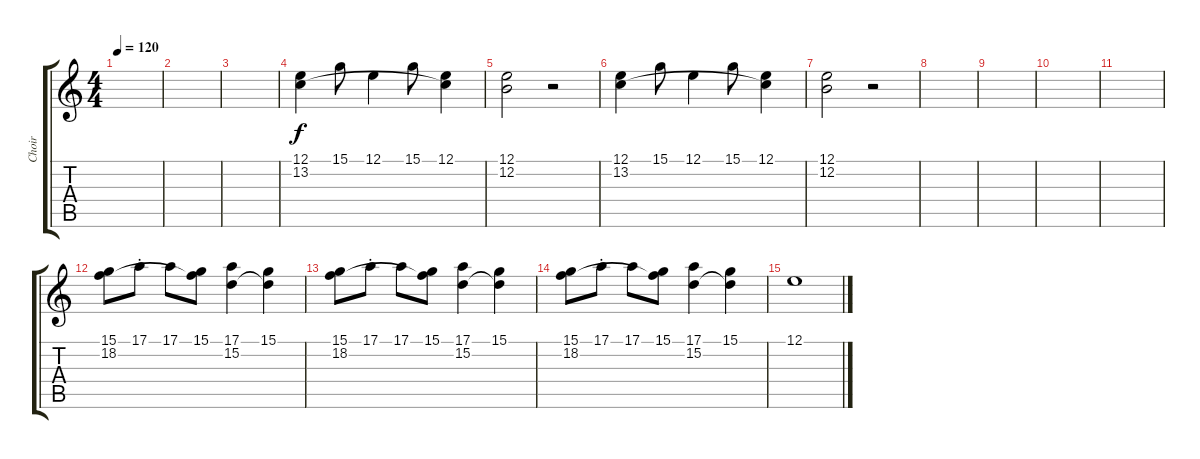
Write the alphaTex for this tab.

\track ("Choir" "Choir") {instrument choiraahs}
\staff {score tabs}
\tuning (E4 B3 G3 D3 A2 E2) {hide}
\ts (4 4)
\tempo 120
\clef g2
\ks c
|
|
|
(12.1 13.2).4{balance 16} 15.1.8 12.1.4 15.1.8 (12.1 13.2{t}).4 |
(12.1 12.2).2 r.2 |
(12.1 13.2).4{balance 0} 15.1.8 12.1.4 15.1.8 (12.1 13.2{t}).4 |
(12.1 12.2).2 r.2 |
|
|
|
|
(15.1 18.2).8{balance 8} 17.1{st}.8 17.1.8 (15.1 18.2{t}).8 (17.1 15.2).4 (15.1 15.2{t}).4 |
(15.1 18.2).8 17.1{st}.8 17.1.8 (15.1 18.2{t}).8 (17.1 15.2).4 (15.1 15.2{t}).4 |
(15.1 18.2).8 17.1{st}.8 17.1.8 (15.1 18.2{t}).8 (17.1 15.2).4 (15.1 15.2{t}).4 |
12.1.1
